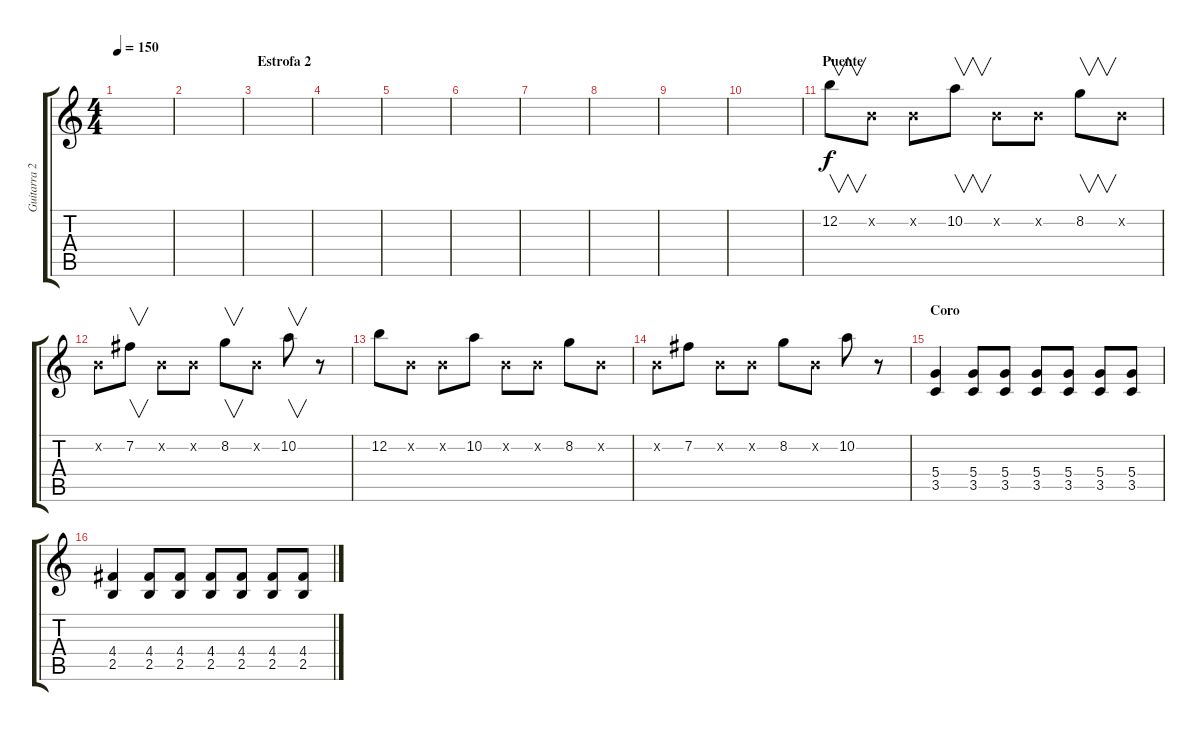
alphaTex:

\track ("Guitarra 2" "Guitarra 2") {instrument distortionguitar}
\staff {score tabs}
\tuning (E4 B3 G3 D3 A2 E2) {hide}
\ts (4 4)
\tempo 150
\clef g2
\ks c
|
|
\section ("" "Estrofa 2")
|
|
|
|
|
|
|
|
\section ("" "Puente")
12.2.8{v volume 13 balance 16} 0.2{x}.8 0.2{x}.8 10.2.8{v} 0.2{x}.8 0.2{x}.8 8.2.8{v} 0.2{x}.8 |
0.2{x}.8 7.2.8{v} 0.2{x}.8 0.2{x}.8 8.2.8{v} 0.2{x}.8 10.2.8{v} r.8 |
12.2.8 0.2{x}.8 0.2{x}.8 10.2.8 0.2{x}.8 0.2{x}.8 8.2.8 0.2{x}.8 |
0.2{x}.8 7.2.8 0.2{x}.8 0.2{x}.8 8.2.8 0.2{x}.8 10.2.8 r.8 |
\section ("" "Coro")
(5.4 3.5).4{volume 8} (5.4 3.5).8 (5.4 3.5).8 (5.4 3.5).8 (5.4 3.5).8 (5.4 3.5).8 (5.4 3.5).8 |
(4.4 2.5).4 (4.4 2.5).8 (4.4 2.5).8 (4.4 2.5).8 (4.4 2.5).8 (4.4 2.5).8 (4.4 2.5).8
